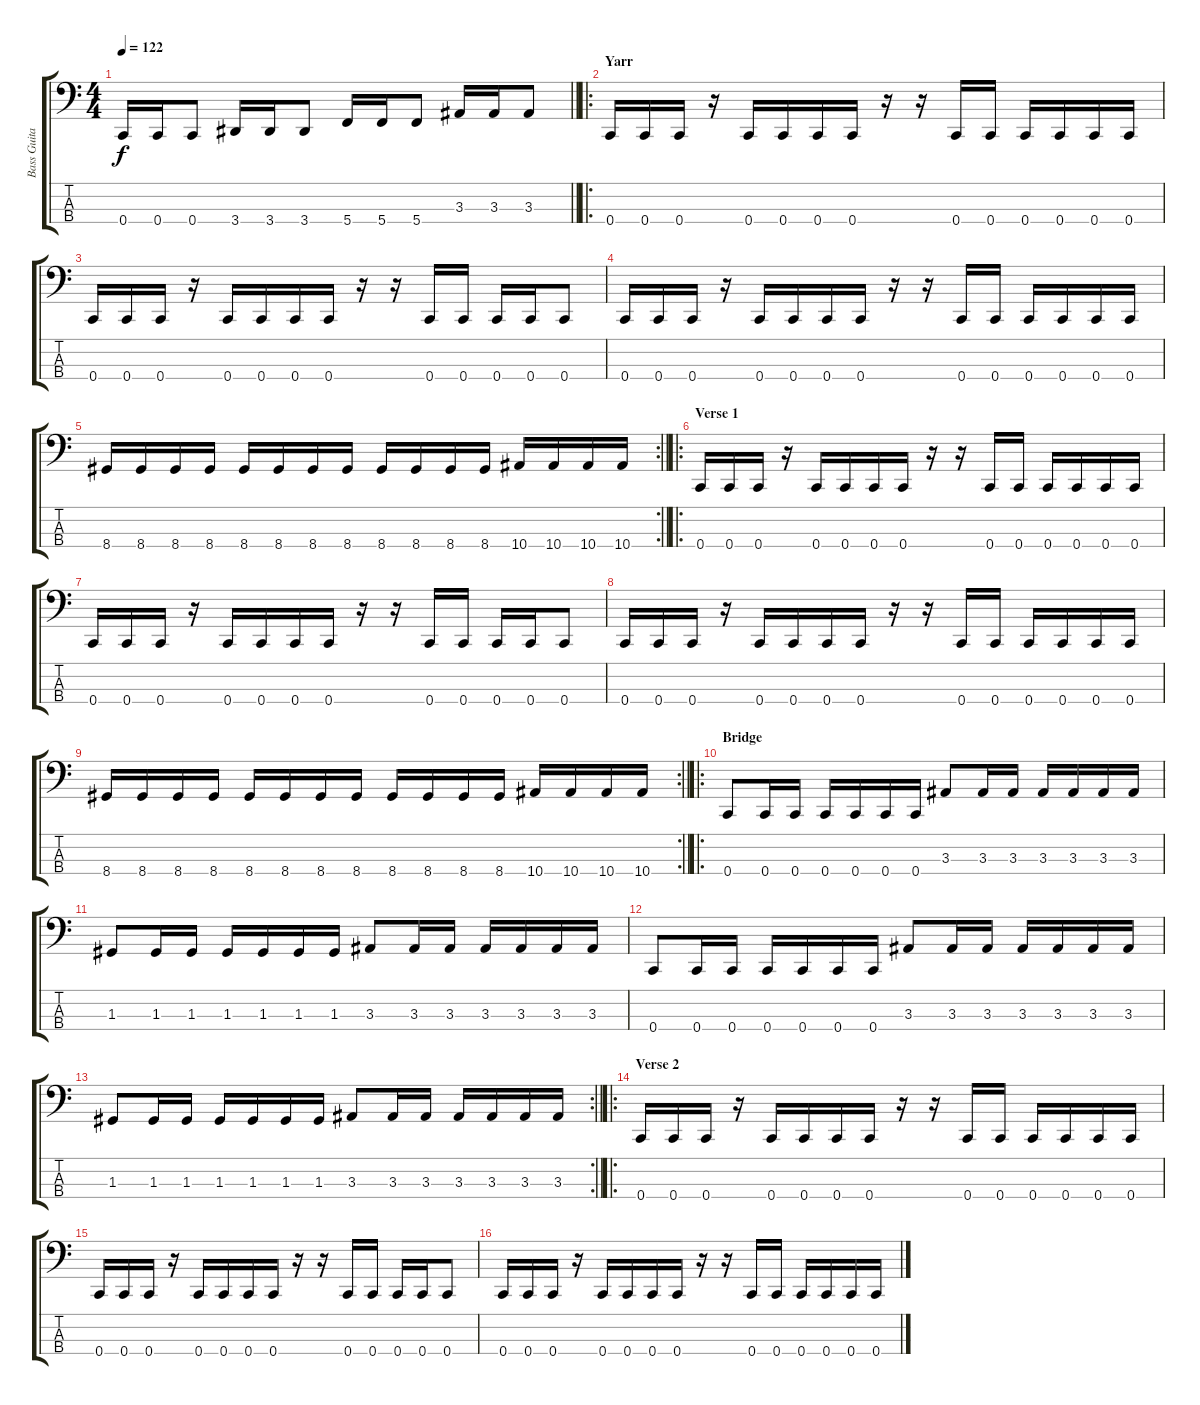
\track ("Bass Guitar" "Bass Guita") {instrument electricbassfinger}
\staff {score tabs}
\tuning (F2 C2 G1 C1) {hide}
\ts (4 4)
\tempo 122
\clef f4
\barLineRight lightlight
\ks c
0.4.16{dy f} 0.4.16 0.4.8 3.4.16 3.4.16 3.4.8 5.4.16 5.4.16 5.4.8 3.3.16 3.3.16 3.3.8 |
\ro
\section ("" "Yarr")
0.4.16 0.4.16 0.4.16 r.16 0.4.16 0.4.16 0.4.16 0.4.16 r.16 r.16 0.4.16 0.4.16 0.4.16 0.4.16 0.4.16 0.4.16 |
0.4.16 0.4.16 0.4.16 r.16 0.4.16 0.4.16 0.4.16 0.4.16 r.16 r.16 0.4.16 0.4.16 0.4.16 0.4.16 0.4.8 |
0.4.16 0.4.16 0.4.16 r.16 0.4.16 0.4.16 0.4.16 0.4.16 r.16 r.16 0.4.16 0.4.16 0.4.16 0.4.16 0.4.16 0.4.16 |
\rc 2
\barLineRight lightlight
8.4.16 8.4.16 8.4.16 8.4.16 8.4.16 8.4.16 8.4.16 8.4.16 8.4.16 8.4.16 8.4.16 8.4.16 10.4.16 10.4.16 10.4.16 10.4.16 |
\ro
\section ("" "Verse 1")
0.4.16 0.4.16 0.4.16 r.16 0.4.16 0.4.16 0.4.16 0.4.16 r.16 r.16 0.4.16 0.4.16 0.4.16 0.4.16 0.4.16 0.4.16 |
0.4.16 0.4.16 0.4.16 r.16 0.4.16 0.4.16 0.4.16 0.4.16 r.16 r.16 0.4.16 0.4.16 0.4.16 0.4.16 0.4.8 |
0.4.16 0.4.16 0.4.16 r.16 0.4.16 0.4.16 0.4.16 0.4.16 r.16 r.16 0.4.16 0.4.16 0.4.16 0.4.16 0.4.16 0.4.16 |
\rc 2
\barLineRight lightlight
8.4.16 8.4.16 8.4.16 8.4.16 8.4.16 8.4.16 8.4.16 8.4.16 8.4.16 8.4.16 8.4.16 8.4.16 10.4.16 10.4.16 10.4.16 10.4.16 |
\ro
\section ("" "Bridge")
0.4.8 0.4.16 0.4.16 0.4.16 0.4.16 0.4.16 0.4.16 3.3.8 3.3.16 3.3.16 3.3.16 3.3.16 3.3.16 3.3.16 |
1.3.8 1.3.16 1.3.16 1.3.16 1.3.16 1.3.16 1.3.16 3.3.8 3.3.16 3.3.16 3.3.16 3.3.16 3.3.16 3.3.16 |
0.4.8 0.4.16 0.4.16 0.4.16 0.4.16 0.4.16 0.4.16 3.3.8 3.3.16 3.3.16 3.3.16 3.3.16 3.3.16 3.3.16 |
\rc 2
\barLineRight lightlight
1.3.8 1.3.16 1.3.16 1.3.16 1.3.16 1.3.16 1.3.16 3.3.8 3.3.16 3.3.16 3.3.16 3.3.16 3.3.16 3.3.16 |
\ro
\section ("" "Verse 2")
0.4.16 0.4.16 0.4.16 r.16 0.4.16 0.4.16 0.4.16 0.4.16 r.16 r.16 0.4.16 0.4.16 0.4.16 0.4.16 0.4.16 0.4.16 |
0.4.16 0.4.16 0.4.16 r.16 0.4.16 0.4.16 0.4.16 0.4.16 r.16 r.16 0.4.16 0.4.16 0.4.16 0.4.16 0.4.8 |
0.4.16 0.4.16 0.4.16 r.16 0.4.16 0.4.16 0.4.16 0.4.16 r.16 r.16 0.4.16 0.4.16 0.4.16 0.4.16 0.4.16 0.4.16
